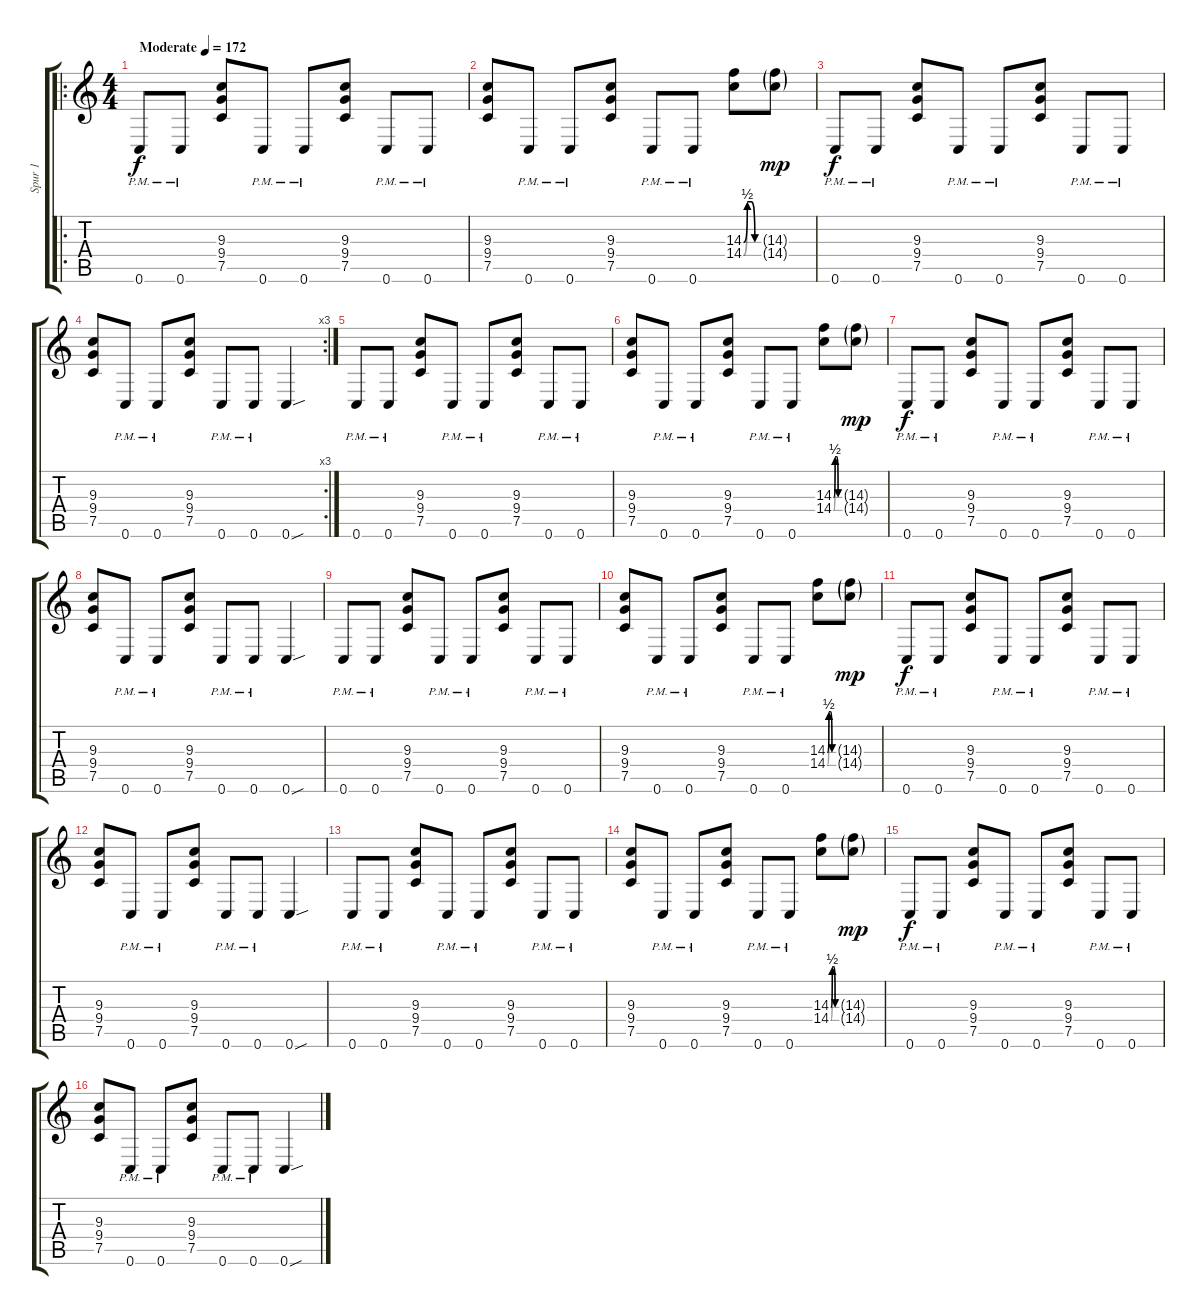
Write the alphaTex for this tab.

\track ("Spur 1" "Spur 1") {instrument distortionguitar}
\staff {score tabs}
\tuning (C4 G3 Eb3 Bb2 F2 C2) {hide}
\ro
\ts (4 4)
\tempo (172 "Moderate")
\clef g2
\ks c
0.6{pm}.8{dy f instrument distortionguitar} 0.6{pm}.8 (9.3 9.4 7.5).8 0.6{pm}.8 0.6{pm}.8 (9.3 9.4 7.5).8 0.6{pm}.8 0.6{pm}.8 |
(9.3 9.4 7.5).8 0.6{pm}.8 0.6{pm}.8 (9.3 9.4 7.5).8 0.6{pm}.8 0.6{pm}.8 (14.3{be (custom 0 0 15 2 30 2 45 0 60 0)} 14.4{be (custom 0 0 15 2 30 2 45 0 60 0)}).8 (14.3{g} 14.4{g}).8{dy mp} |
0.6{pm}.8{dy f} 0.6{pm}.8 (9.3 9.4 7.5).8 0.6{pm}.8 0.6{pm}.8 (9.3 9.4 7.5).8 0.6{pm}.8 0.6{pm}.8 |
\rc 3
(9.3 9.4 7.5).8 0.6{pm}.8 0.6{pm}.8 (9.3 9.4 7.5).8 0.6{pm}.8 0.6{pm}.8 0.6{sou}.4 |
0.6{pm}.8 0.6{pm}.8 (9.3 9.4 7.5).8 0.6{pm}.8 0.6{pm}.8 (9.3 9.4 7.5).8 0.6{pm}.8 0.6{pm}.8 |
(9.3 9.4 7.5).8 0.6{pm}.8 0.6{pm}.8 (9.3 9.4 7.5).8 0.6{pm}.8 0.6{pm}.8 (14.3{be (custom 0 0 15 2 30 2 45 0 60 0)} 14.4{be (custom 0 0 15 2 30 2 45 0 60 0)}).8 (14.3{g} 14.4{g}).8{dy mp} |
0.6{pm}.8{dy f} 0.6{pm}.8 (9.3 9.4 7.5).8 0.6{pm}.8 0.6{pm}.8 (9.3 9.4 7.5).8 0.6{pm}.8 0.6{pm}.8 |
(9.3 9.4 7.5).8 0.6{pm}.8 0.6{pm}.8 (9.3 9.4 7.5).8 0.6{pm}.8 0.6{pm}.8 0.6{sou}.4 |
0.6{pm}.8 0.6{pm}.8 (9.3 9.4 7.5).8 0.6{pm}.8 0.6{pm}.8 (9.3 9.4 7.5).8 0.6{pm}.8 0.6{pm}.8 |
(9.3 9.4 7.5).8 0.6{pm}.8 0.6{pm}.8 (9.3 9.4 7.5).8 0.6{pm}.8 0.6{pm}.8 (14.3{be (custom 0 0 15 2 30 2 45 0 60 0)} 14.4{be (custom 0 0 15 2 30 2 45 0 60 0)}).8 (14.3{g} 14.4{g}).8{dy mp} |
0.6{pm}.8{dy f} 0.6{pm}.8 (9.3 9.4 7.5).8 0.6{pm}.8 0.6{pm}.8 (9.3 9.4 7.5).8 0.6{pm}.8 0.6{pm}.8 |
(9.3 9.4 7.5).8 0.6{pm}.8 0.6{pm}.8 (9.3 9.4 7.5).8 0.6{pm}.8 0.6{pm}.8 0.6{sou}.4 |
0.6{pm}.8 0.6{pm}.8 (9.3 9.4 7.5).8 0.6{pm}.8 0.6{pm}.8 (9.3 9.4 7.5).8 0.6{pm}.8 0.6{pm}.8 |
(9.3 9.4 7.5).8 0.6{pm}.8 0.6{pm}.8 (9.3 9.4 7.5).8 0.6{pm}.8 0.6{pm}.8 (14.3{be (custom 0 0 15 2 30 2 45 0 60 0)} 14.4{be (custom 0 0 15 2 30 2 45 0 60 0)}).8 (14.3{g} 14.4{g}).8{dy mp} |
0.6{pm}.8{dy f} 0.6{pm}.8 (9.3 9.4 7.5).8 0.6{pm}.8 0.6{pm}.8 (9.3 9.4 7.5).8 0.6{pm}.8 0.6{pm}.8 |
(9.3 9.4 7.5).8 0.6{pm}.8 0.6{pm}.8 (9.3 9.4 7.5).8 0.6{pm}.8 0.6{pm}.8 0.6{sou}.4
